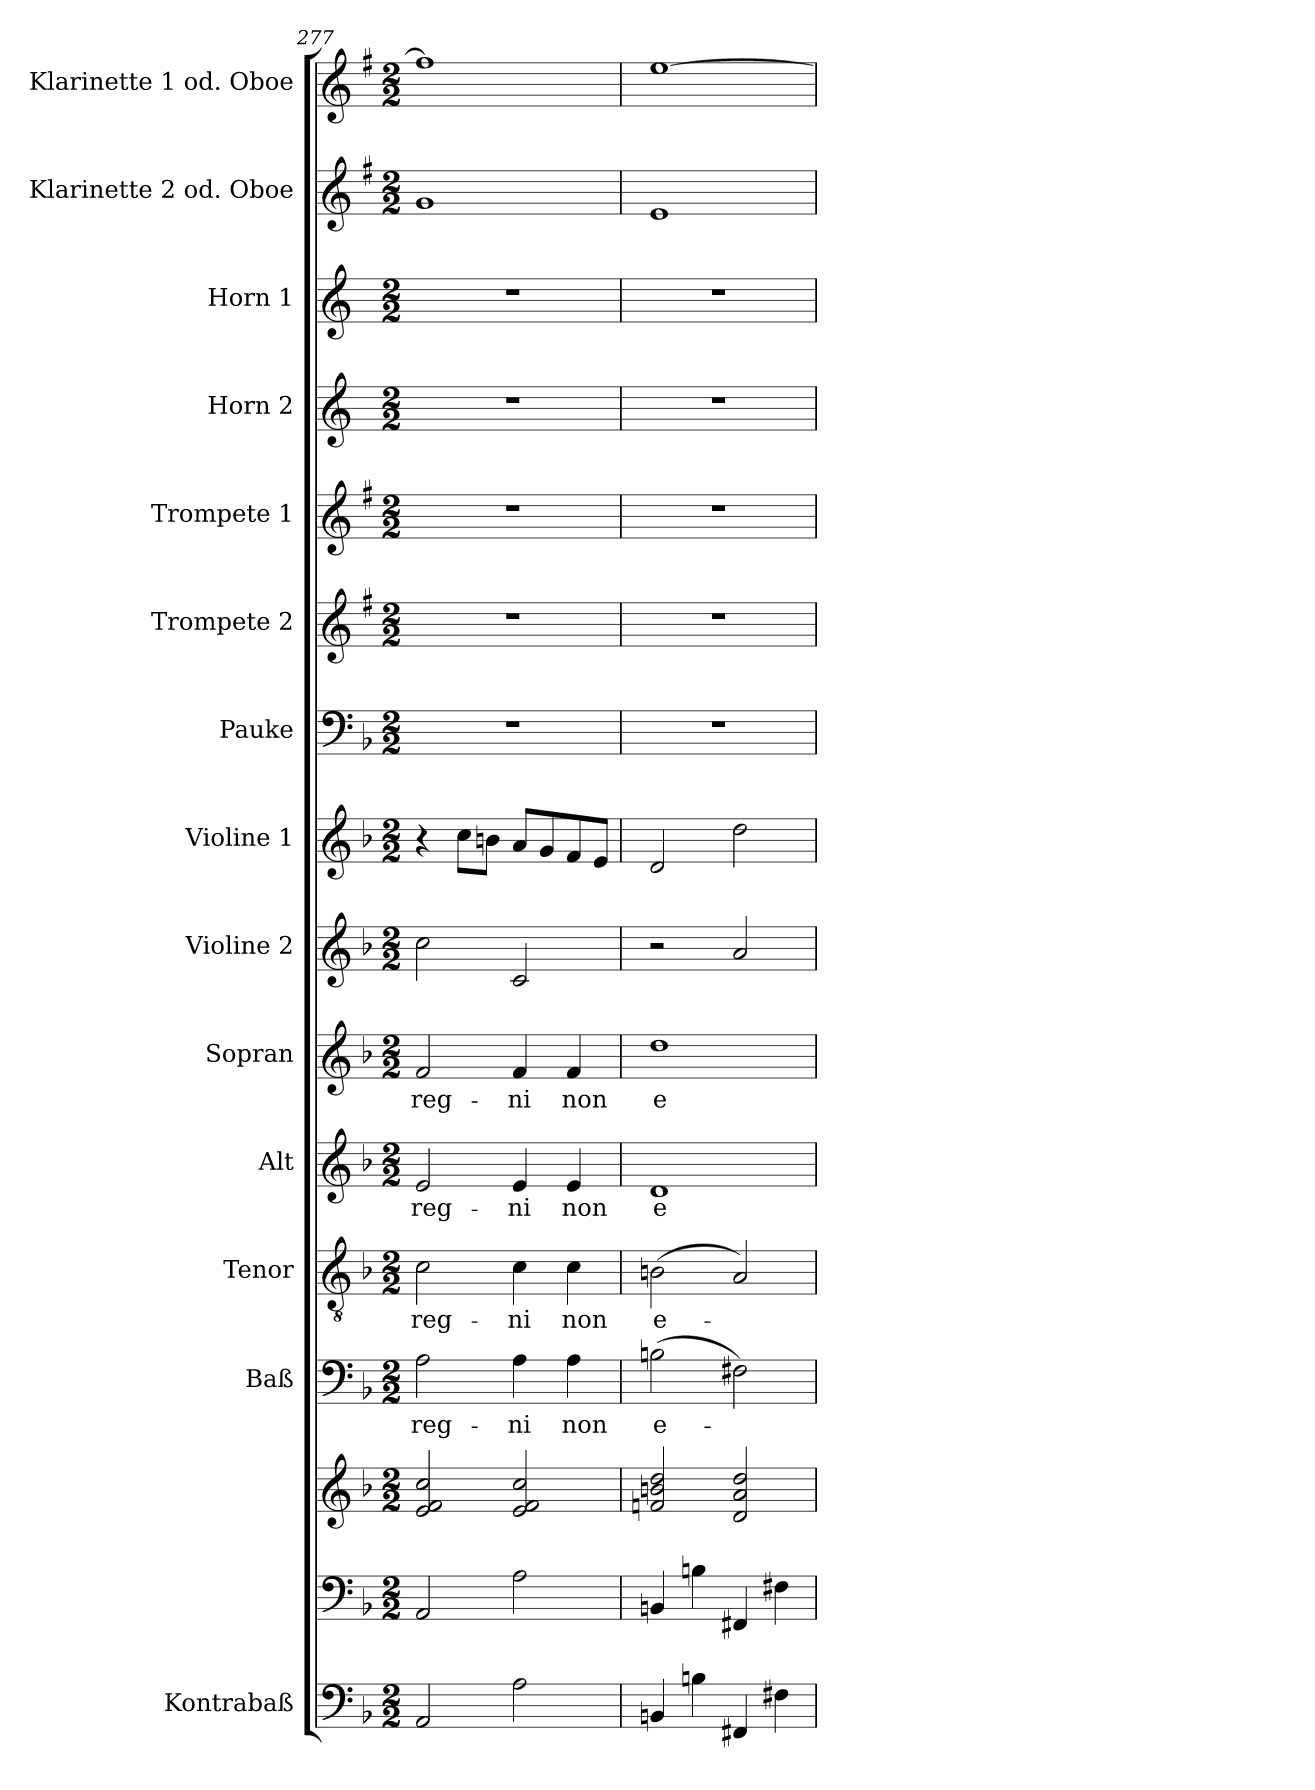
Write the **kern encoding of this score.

**kern	**kern	**kern	**kern	**text	**kern	**text	**kern	**text	**kern	**text	**kern	**kern	**kern	**kern	**kern	**kern	**kern	**kern	**kern
*part15	*part14	*part14	*part13	*part13	*part12	*part12	*part11	*part11	*part10	*part10	*part9	*part8	*part7	*part6	*part5	*part4	*part3	*part2	*part1
*staff16	*staff15	*staff14	*staff13	*staff13	*staff12	*staff12	*staff11	*staff11	*staff10	*staff10	*staff9	*staff8	*staff7	*staff6	*staff5	*staff4	*staff3	*staff2	*staff1
*I"Kontrabaß	*	*	*I"Baß	*	*I"Tenor	*	*I"Alt	*	*I"Sopran	*	*I"Violine 2	*I"Violine 1	*I"Pauke	*I"Trompete 2	*I"Trompete 1	*I"Horn 2	*I"Horn 1	*I"Klarinette 2 od. Oboe	*I"Klarinette 1 od. Oboe
*	*	*	*	*	*	*	*	*	*	*	*	*	*	*I'Tpt	*I'Tpt	*I'Hn	*I'Hn	*	*
*clefF4	*clefF4	*clefG2	*clefF4	*	*clefGv2	*	*clefG2	*	*clefG2	*	*clefG2	*clefG2	*clefF4	*clefG2	*clefG2	*clefG2	*clefG2	*clefG2	*clefG2
*ITrd7c12	*	*	*	*	*	*	*	*	*	*	*	*	*	*ITrd1c2	*ITrd1c2	*ITrd4c7	*ITrd4c7	*ITrd1c2	*ITrd1c2
*k[b-]	*k[b-]	*k[b-]	*k[b-]	*	*k[b-]	*	*k[b-]	*	*k[b-]	*	*k[b-]	*k[b-]	*k[b-]	*k[b-]	*k[b-]	*k[b-]	*k[b-]	*k[b-]	*k[b-]
*F:	*F:	*F:	*F:	*	*F:	*	*F:	*	*F:	*	*F:	*F:	*F:	*F:	*F:	*F:	*F:	*F:	*F:
*M2/2	*M2/2	*M2/2	*M2/2	*	*M2/2	*	*M2/2	*	*M2/2	*	*M2/2	*M2/2	*M2/2	*M2/2	*M2/2	*M2/2	*M2/2	*M2/2	*M2/2
=277	=277	=277	=277	=277	=277	=277	=277	=277	=277	=277	=277	=277	=277	=277	=277	=277	=277	=277	=277
!	!	!	!	!LO:LY:b	!	!LO:LY:b	!	!LO:LY:b	!	!LO:LY:b	!	!	!	!	!	!	!	!	!
2AAA/	2AA/	2e/ 2f/ 2cc/	2A\	reg-	2c\	reg-	2e/	reg-	2f/	reg-	2cc\	4r	1r	1r	1r	1r	1r	1f	1ee]
.	.	.	.	.	.	.	.	.	.	.	.	8cc\L	.	.	.	.	.	.	.
.	.	.	.	.	.	.	.	.	.	.	.	8bn\J	.	.	.	.	.	.	.
!	!	!	!	!LO:LY:b	!	!LO:LY:b	!	!LO:LY:b	!	!LO:LY:b	!	!	!	!	!	!	!	!	!
2AA\	2A\	2e/ 2f/ 2cc/	4A\	-ni	4c\	-ni	4e/	-ni	4f/	-ni	2c/	8a/L	.	.	.	.	.	.	.
.	.	.	.	.	.	.	.	.	.	.	.	8g/	.	.	.	.	.	.	.
!	!	!	!	!LO:LY:b	!	!LO:LY:b	!	!LO:LY:b	!	!LO:LY:b	!	!	!	!	!	!	!	!	!
.	.	.	4A\	non	4c\	non	4e/	non	4f/	non	.	8f/	.	.	.	.	.	.	.
.	.	.	.	.	.	.	.	.	.	.	.	8e/J	.	.	.	.	.	.	.
=278	=278	=278	=278	=278	=278	=278	=278	=278	=278	=278	=278	=278	=278	=278	=278	=278	=278	=278	=278
!	!	!	!	!LO:LY:b	!	!LO:LY:b	!	!LO:LY:b	!	!LO:LY:b	!	!	!	!	!	!	!	!	!
4BBBn/	4BBn/	2fn/ 2bn/ 2dd/	(>2Bn\	e-	(>2Bn\	e-	1d	e-	1dd	e-	2r	2d/	1r	1r	1r	1r	1r	1d	[1dd
4BBn\	4Bn\	.	.	.	.	.	.	.	.	.	.	.	.	.	.	.	.	.	.
4FFF#X/	4FF#X/	2d/ 2a/ 2dd/	2F#X\)	.	2A/)	.	.	.	.	.	2a/	2dd\	.	.	.	.	.	.	.
4FF#X\	4F#X\	.	.	.	.	.	.	.	.	.	.	.	.	.	.	.	.	.	.
=	=	=	=	=	=	=	=	=	=	=	=	=	=	=	=	=	=	=	=
*-	*-	*-	*-	*-	*-	*-	*-	*-	*-	*-	*-	*-	*-	*-	*-	*-	*-	*-	*-
